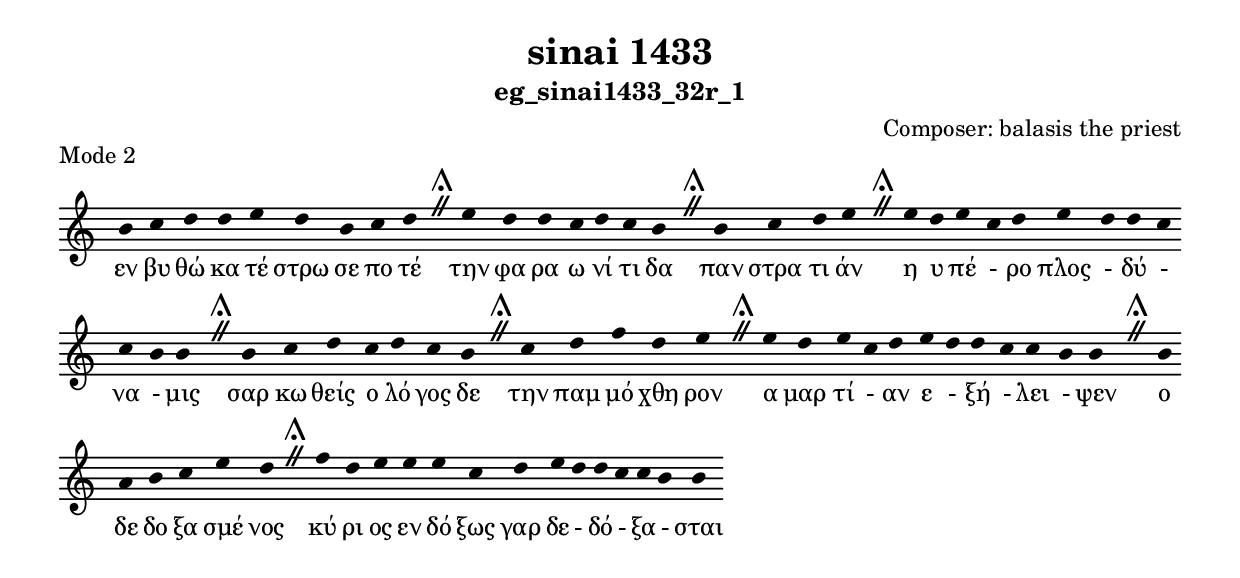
\include "gregorian.ly"

	\header {
 	  title = "sinai 1433"
	  subtitle = "eg_sinai1433_32r_1"
	  composer = "Composer: balasis the priest"
	  piece = "Mode 2"
	}

	chant = {
	  b'4 c''4 d''4 d''4 e''4 d''4 b'4 c''4 d''4 \divisioMaior
 e''4 d''4 d''4 c''4 d''4 c''4 b'4 \divisioMaior
 b'4 c''4 d''4 e''4 \divisioMaior
 e''4 d''4 e''4 c''4 d''4 e''4 d''4 d''4 c''4 c''4 b'4 b'4 \divisioMaior
 b'4 c''4 d''4 c''4 d''4 c''4 b'4 \divisioMaior
 c''4 d''4 f''4 d''4 e''4 \divisioMaior
 e''4 d''4 e''4 c''4 d''4 e''4 d''4 d''4 c''4 c''4 b'4 b'4 \divisioMaior
 b'4 a'4 b'4 c''4 e''4 d''4 \divisioMaior
 f''4 d''4 e''4 e''4 e''4 c''4 d''4 e''4 d''4 d''4 c''4 c''4 b'4 b'4\finalis
	}

	verba = \lyricmode {εν βυ θώ κα τέ στρω σε πο τέ 
την φα ρα ω νί τι δα 
παν στρα τι άν 
η υ πέ - ρο πλος - δύ - να - μις 
σαρ κω θείς ο λό γος δε 
την παμ μό χθη ρον 
α μαρ τί - αν ε - ξή - λει - ψεν 
ο δε δο ξα σμέ νος 
κύ ρι ος εν δό ξως γαρ δε - δό - ξα - σται 
	}


	\score {
	  \new Staff <<
	  \new Voice = "melody" \chant
	  \new Lyrics = "one" \lyricsto melody \verba
	  >>
	  \layout {
	    \context {
	      \Staff
	      \remove "Time_signature_engraver"
	      \remove "Bar_engraver"
	    }
	    \context {
	      \Voice
	      \remove "Stem_engraver"
	    }
	  }
	}